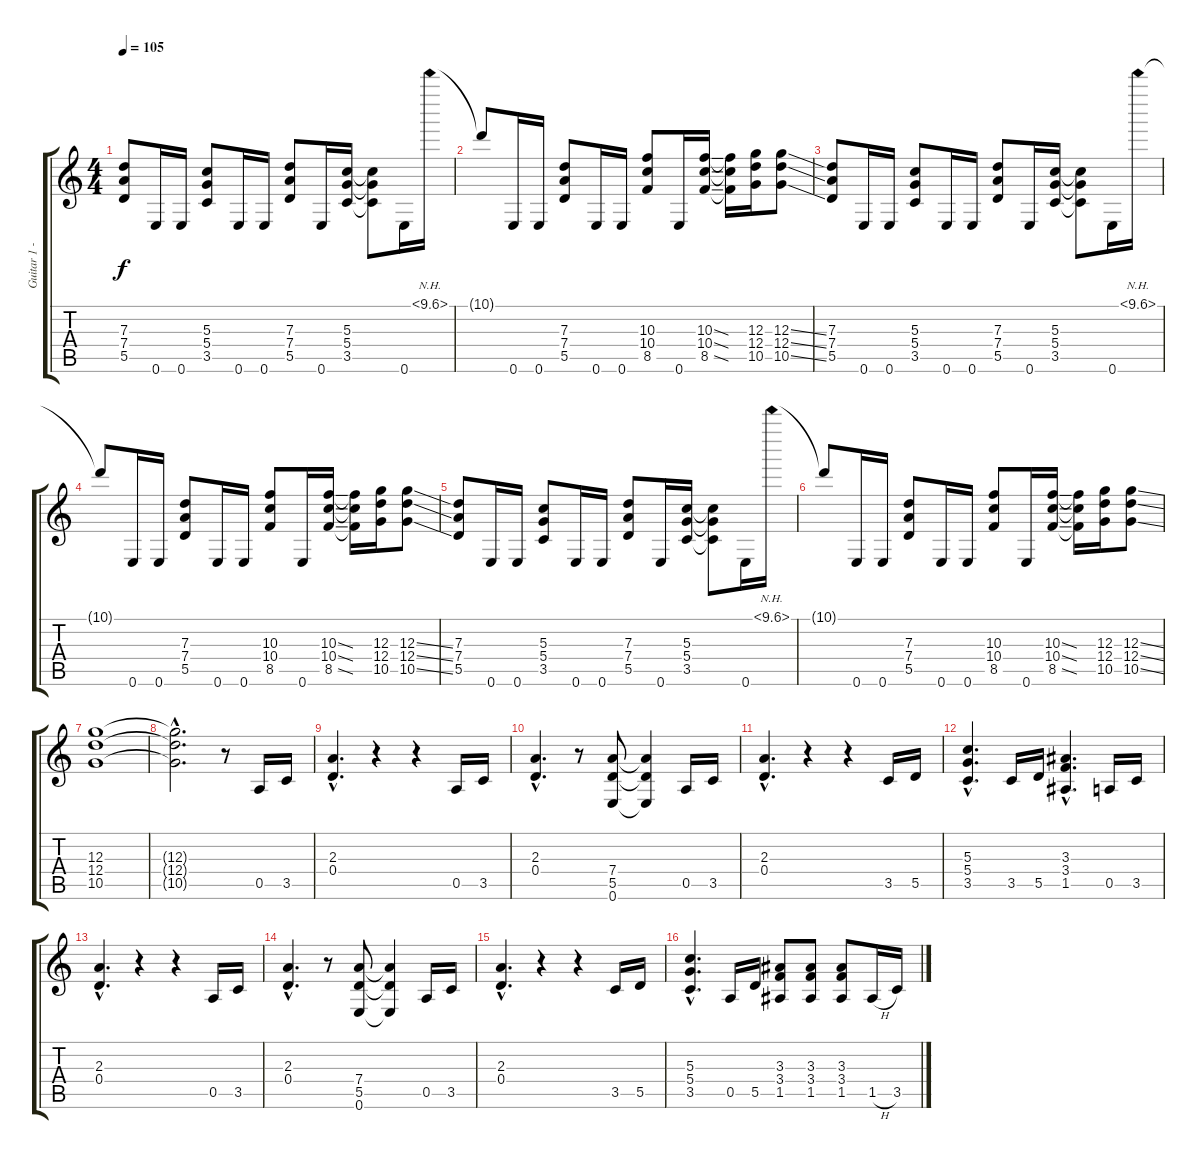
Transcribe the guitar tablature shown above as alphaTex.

\track ("Guitar 1 - Criss Oliva" "Guitar 1 -") {instrument distortionguitar}
\staff {score tabs}
\tuning (E4 B3 G3 D3 A2 E2) {hide}
\ts (4 4)
\tempo 105
\clef g2
\ks c
(7.3 7.4 5.5).8{dy f} 0.6.16 0.6.16 (5.3 5.4 3.5).8 0.6.16 0.6.16 (7.3 7.4 5.5).8 0.6.16 (5.3 5.4 3.5).16 (5.3{t} 5.4{t} 3.5{t}).8 0.6.16 10.1{nh}.16 |
10.1{t}.8 0.6.16 0.6.16 (7.3 7.4 5.5).8 0.6.16 0.6.16 (10.3 10.4 8.5).8 0.6.16 (10.3{ss} 10.4{ss} 8.5{ss}).16 (10.3{t} 10.4{t} 8.5{t}).16 (12.3 12.4 10.5).16 (12.3{ss} 12.4{ss} 10.5{ss}).8 |
(7.3 7.4 5.5).8 0.6.16 0.6.16 (5.3 5.4 3.5).8 0.6.16 0.6.16 (7.3 7.4 5.5).8 0.6.16 (5.3 5.4 3.5).16 (5.3{t} 5.4{t} 3.5{t}).8 0.6.16 10.1{nh}.16 |
10.1{t}.8 0.6.16 0.6.16 (7.3 7.4 5.5).8 0.6.16 0.6.16 (10.3 10.4 8.5).8 0.6.16 (10.3{ss} 10.4{ss} 8.5{ss}).16 (10.3{t} 10.4{t} 8.5{t}).16 (12.3 12.4 10.5).16 (12.3{ss} 12.4{ss} 10.5{ss}).8 |
(7.3 7.4 5.5).8 0.6.16 0.6.16 (5.3 5.4 3.5).8 0.6.16 0.6.16 (7.3 7.4 5.5).8 0.6.16 (5.3 5.4 3.5).16 (5.3{t} 5.4{t} 3.5{t}).8 0.6.16 10.1{nh}.16 |
10.1{t}.8 0.6.16 0.6.16 (7.3 7.4 5.5).8 0.6.16 0.6.16 (10.3 10.4 8.5).8 0.6.16 (10.3{ss} 10.4{ss} 8.5{ss}).16 (10.3{t} 10.4{t} 8.5{t}).16 (12.3 12.4 10.5).16 (12.3{ss} 12.4{ss} 10.5{ss}).8 |
(12.3 12.4 10.5).1 |
(12.3{hac t} 12.4{hac t} 10.5{hac t}).2{d} r.8 0.5.16 3.5.16 |
(2.3{hac} 0.4{hac}).4{d} r.4 r.4 0.5.16 3.5.16 |
(2.3{hac} 0.4{hac}).4{d} r.8 (7.4 5.5 0.6).8 (7.4{t} 5.5{t} 0.6{t}).4 0.5.16 3.5.16 |
(2.3{hac} 0.4{hac}).4{d} r.4 r.4 3.5.16 5.5.16 |
(5.3{hac} 5.4{hac} 3.5{hac}).4{d} 3.5.16 5.5.16 (3.3{hac} 3.4{hac} 1.5{hac}).4{d} 0.5.16 3.5.16 |
(2.3{hac} 0.4{hac}).4{d} r.4 r.4 0.5.16 3.5.16 |
(2.3{hac} 0.4{hac}).4{d} r.8 (7.4 5.5 0.6).8 (7.4{t} 5.5{t} 0.6{t}).4 0.5.16 3.5.16 |
(2.3{hac} 0.4{hac}).4{d} r.4 r.4 3.5.16 5.5.16 |
(5.3{hac} 5.4{hac} 3.5{hac}).4{d} 0.5.16 5.5.16 (3.3 3.4 1.5).8 (3.3 3.4 1.5).8 (3.3 3.4 1.5).8 1.5{h}.16 3.5.16
